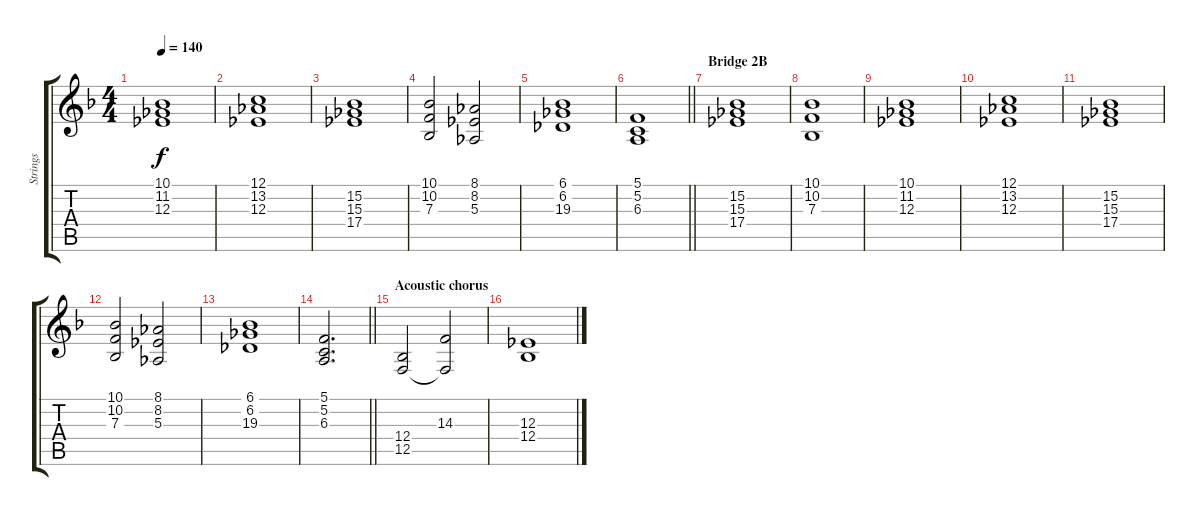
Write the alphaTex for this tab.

\track ("Strings" "Strings") {instrument stringensemble1}
\staff {score tabs}
\tuning (C4 G3 Eb3 Bb2 F2 C2) {hide}
\ts (4 4)
\tempo 140
\clef g2
\ks dminor
(10.1 11.2 12.3).1{dy f} |
(12.1 13.2 12.3).1 |
(15.2 15.3 17.4).1 |
(10.1 10.2 7.3).2 (8.1 8.2 5.3).2 |
(6.1 6.2 19.3).1 |
\barLineRight lightlight
(5.1 5.2 6.3).1 |
\section ("" "Bridge 2B")
(15.2 15.3 17.4).1 |
(10.1 10.2 7.3).1 |
(10.1 11.2 12.3).1 |
(12.1 13.2 12.3).1 |
(15.2 15.3 17.4).1 |
(10.1 10.2 7.3).2 (8.1 8.2 5.3).2 |
(6.1 6.2 19.3).1 |
\barLineRight lightlight
(5.1 5.2 6.3).2{d} |
\section ("" "Acoustic chorus")
(12.4 12.5).2 (14.3 12.5{t}).2 |
(12.3 12.4).1
